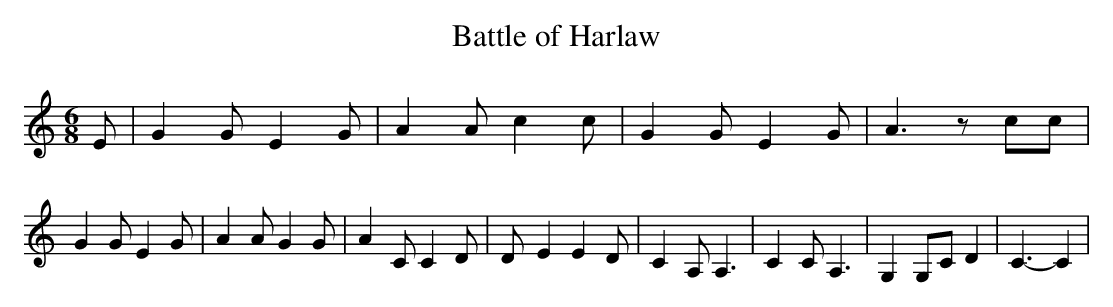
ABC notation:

X:1
T:Battle of Harlaw
M:6/8
L:1/4
K:C
 E/2| G G/2 E G/2| A A/2 c c/2| G G/2 E G/2| A3/2 z/2 c/2c/2| G G/2 E G/2|\
 A A/2 G G/2| A C/2 C D/2| D/2- E E D/2| C A,/2 A,3/2| C C/2 A,3/2|\
 G, G,/2C/2 D| C3/2- C|
